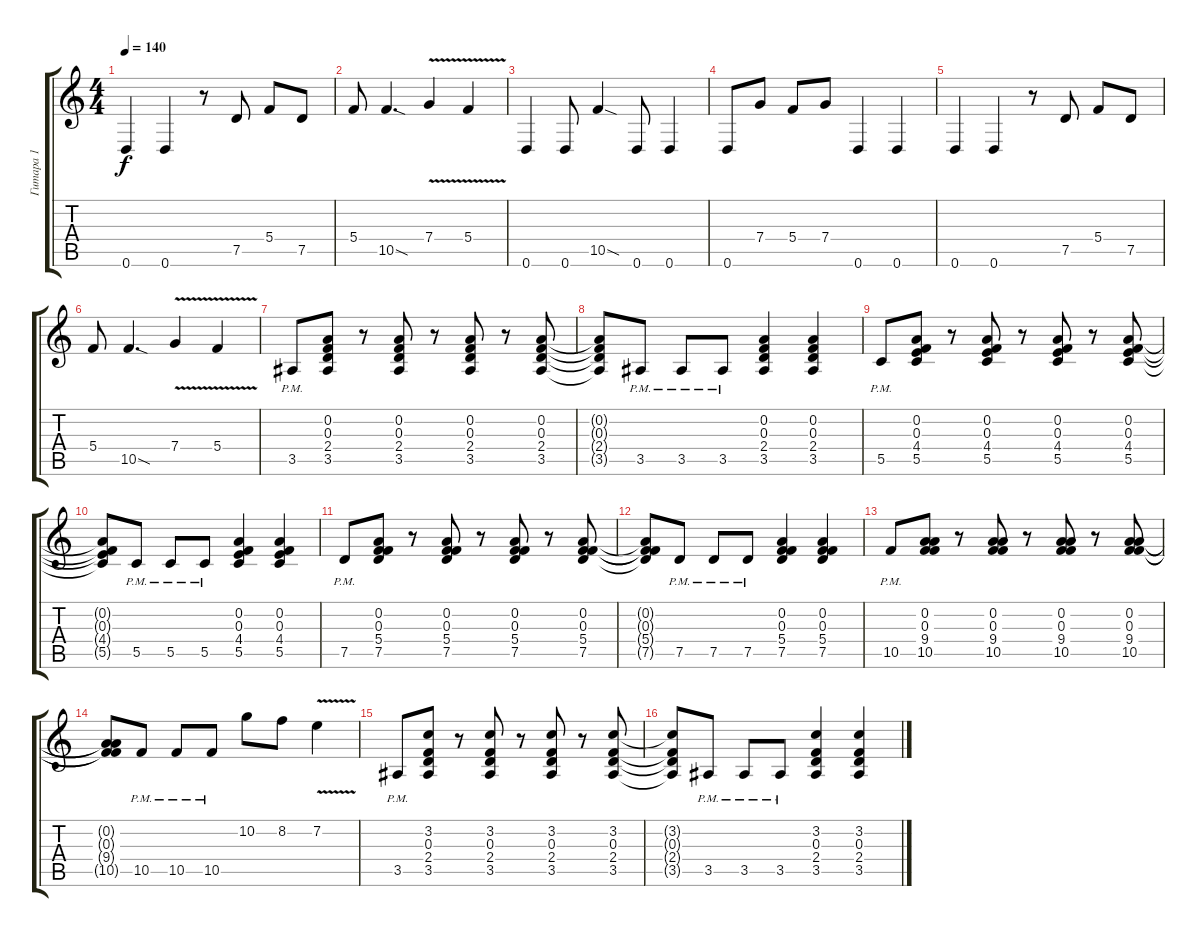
\track ("Гитара 1" "Гитара 1") {instrument overdrivenguitar}
\staff {score tabs}
\tuning (D4 A3 F3 C3 G2 D2) {hide}
\ts (4 4)
\tempo 140
\clef g2
\ks c
0.6.4{dy f} 0.6.4 r.8 7.5.8 5.4.8 7.5.8 |
5.4.8 10.5{sod}.4{d} 7.4{v}.4 5.4{v}.4 |
0.6.4 0.6.8 10.5{sod}.4 0.6.8 0.6.4 |
0.6.8 7.4.8 5.4.8 7.4.8 0.6.4 0.6.4 |
0.6.4 0.6.4 r.8 7.5.8 5.4.8 7.5.8 |
5.4.8 10.5{sod}.4{d} 7.4{v}.4 5.4{v}.4 |
3.5{pm}.8 (0.2 0.3 2.4 3.5).8 r.8 (0.2 0.3 2.4 3.5).8 r.8 (0.2 0.3 2.4 3.5).8 r.8 (0.2 0.3 2.4 3.5).8 |
(0.2{t} 0.3{t} 2.4{t} 3.5{t}).8 3.5{pm}.8 3.5{pm}.8 3.5{pm}.8 (0.2 0.3 2.4 3.5).4 (0.2 0.3 2.4 3.5).4 |
5.5{pm}.8 (0.2 0.3 4.4 5.5).8 r.8 (0.2 0.3 4.4 5.5).8 r.8 (0.2 0.3 4.4 5.5).8 r.8 (0.2 0.3 4.4 5.5).8 |
(0.2{t} 0.3{t} 4.4{t} 5.5{t}).8 5.5{pm}.8 5.5{pm}.8 5.5{pm}.8 (0.2 0.3 4.4 5.5).4 (0.2 0.3 4.4 5.5).4 |
7.5{pm}.8 (0.2 0.3 5.4 7.5).8 r.8 (0.2 0.3 5.4 7.5).8 r.8 (0.2 0.3 5.4 7.5).8 r.8 (0.2 0.3 5.4 7.5).8 |
(0.2{t} 0.3{t} 5.4{t} 7.5{t}).8 7.5{pm}.8 7.5{pm}.8 7.5{pm}.8 (0.2 0.3 5.4 7.5).4 (0.2 0.3 5.4 7.5).4 |
10.5{pm}.8 (0.2 0.3 9.4 10.5).8 r.8 (0.2 0.3 9.4 10.5).8 r.8 (0.2 0.3 9.4 10.5).8 r.8 (0.2 0.3 9.4 10.5).8 |
(0.2{t} 0.3{t} 9.4{t} 10.5{t}).8 10.5{pm}.8 10.5{pm}.8 10.5{pm}.8 10.2.8 8.2.8 7.2{v}.4 |
3.5{pm}.8 (3.2 0.3 2.4 3.5).8 r.8 (3.2 0.3 2.4 3.5).8 r.8 (3.2 0.3 2.4 3.5).8 r.8 (3.2 0.3 2.4 3.5).8 |
(3.2{t} 0.3{t} 2.4{t} 3.5{t}).8 3.5{pm}.8 3.5{pm}.8 3.5{pm}.8 (3.2 0.3 2.4 3.5).4 (3.2 0.3 2.4 3.5).4
